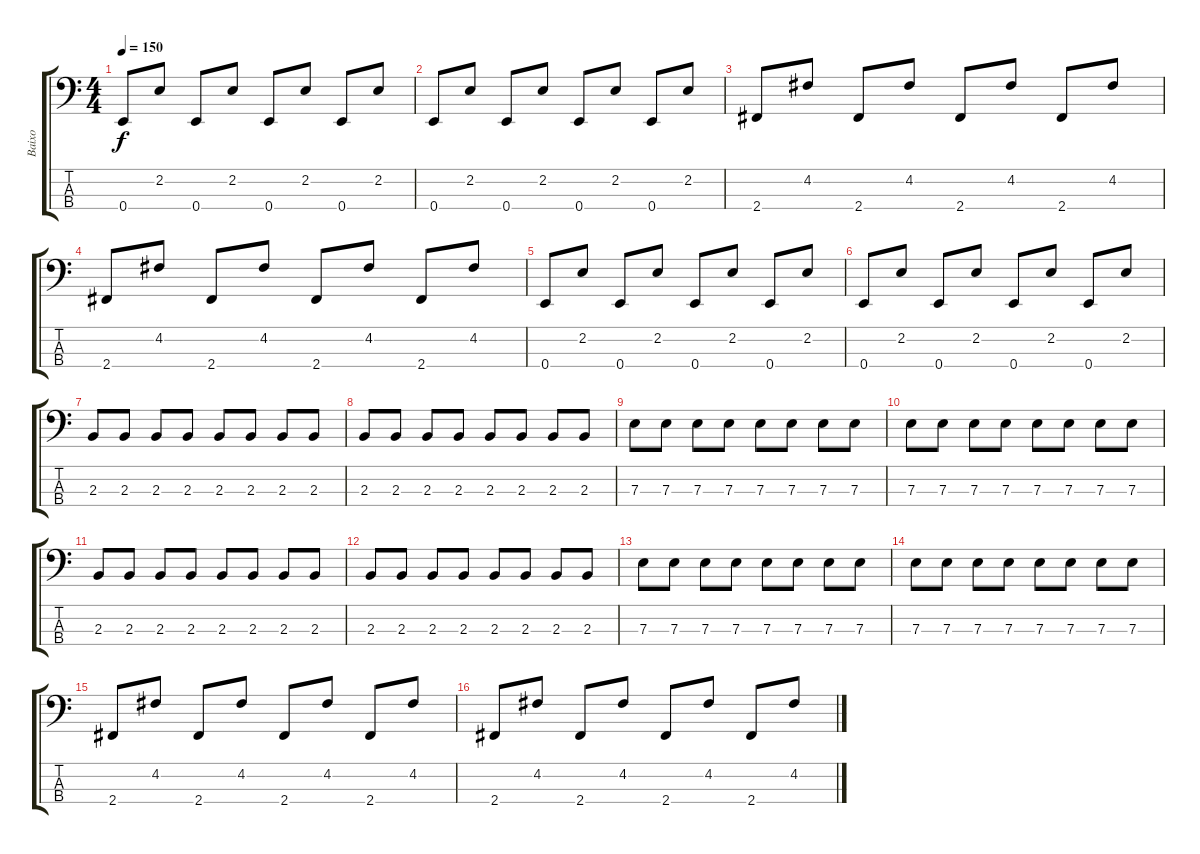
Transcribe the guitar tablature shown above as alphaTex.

\track ("Baixo" "Baixo") {instrument electricbassfinger}
\staff {score tabs}
\tuning (G2 D2 A1 E1) {hide}
\ts (4 4)
\tempo 150
\clef f4
\ks c
0.4.8{dy f} 2.2.8 0.4.8 2.2.8 0.4.8 2.2.8 0.4.8 2.2.8 |
0.4.8 2.2.8 0.4.8 2.2.8 0.4.8 2.2.8 0.4.8 2.2.8 |
2.4.8 4.2.8 2.4.8 4.2.8 2.4.8 4.2.8 2.4.8 4.2.8 |
2.4.8 4.2.8 2.4.8 4.2.8 2.4.8 4.2.8 2.4.8 4.2.8 |
0.4.8 2.2.8 0.4.8 2.2.8 0.4.8 2.2.8 0.4.8 2.2.8 |
0.4.8 2.2.8 0.4.8 2.2.8 0.4.8 2.2.8 0.4.8 2.2.8 |
2.3.8 2.3.8 2.3.8 2.3.8 2.3.8 2.3.8 2.3.8 2.3.8 |
2.3.8 2.3.8 2.3.8 2.3.8 2.3.8 2.3.8 2.3.8 2.3.8 |
7.3.8 7.3.8 7.3.8 7.3.8 7.3.8 7.3.8 7.3.8 7.3.8 |
7.3.8 7.3.8 7.3.8 7.3.8 7.3.8 7.3.8 7.3.8 7.3.8 |
2.3.8 2.3.8 2.3.8 2.3.8 2.3.8 2.3.8 2.3.8 2.3.8 |
2.3.8 2.3.8 2.3.8 2.3.8 2.3.8 2.3.8 2.3.8 2.3.8 |
7.3.8 7.3.8 7.3.8 7.3.8 7.3.8 7.3.8 7.3.8 7.3.8 |
7.3.8 7.3.8 7.3.8 7.3.8 7.3.8 7.3.8 7.3.8 7.3.8 |
2.4.8 4.2.8 2.4.8 4.2.8 2.4.8 4.2.8 2.4.8 4.2.8 |
2.4.8 4.2.8 2.4.8 4.2.8 2.4.8 4.2.8 2.4.8 4.2.8
